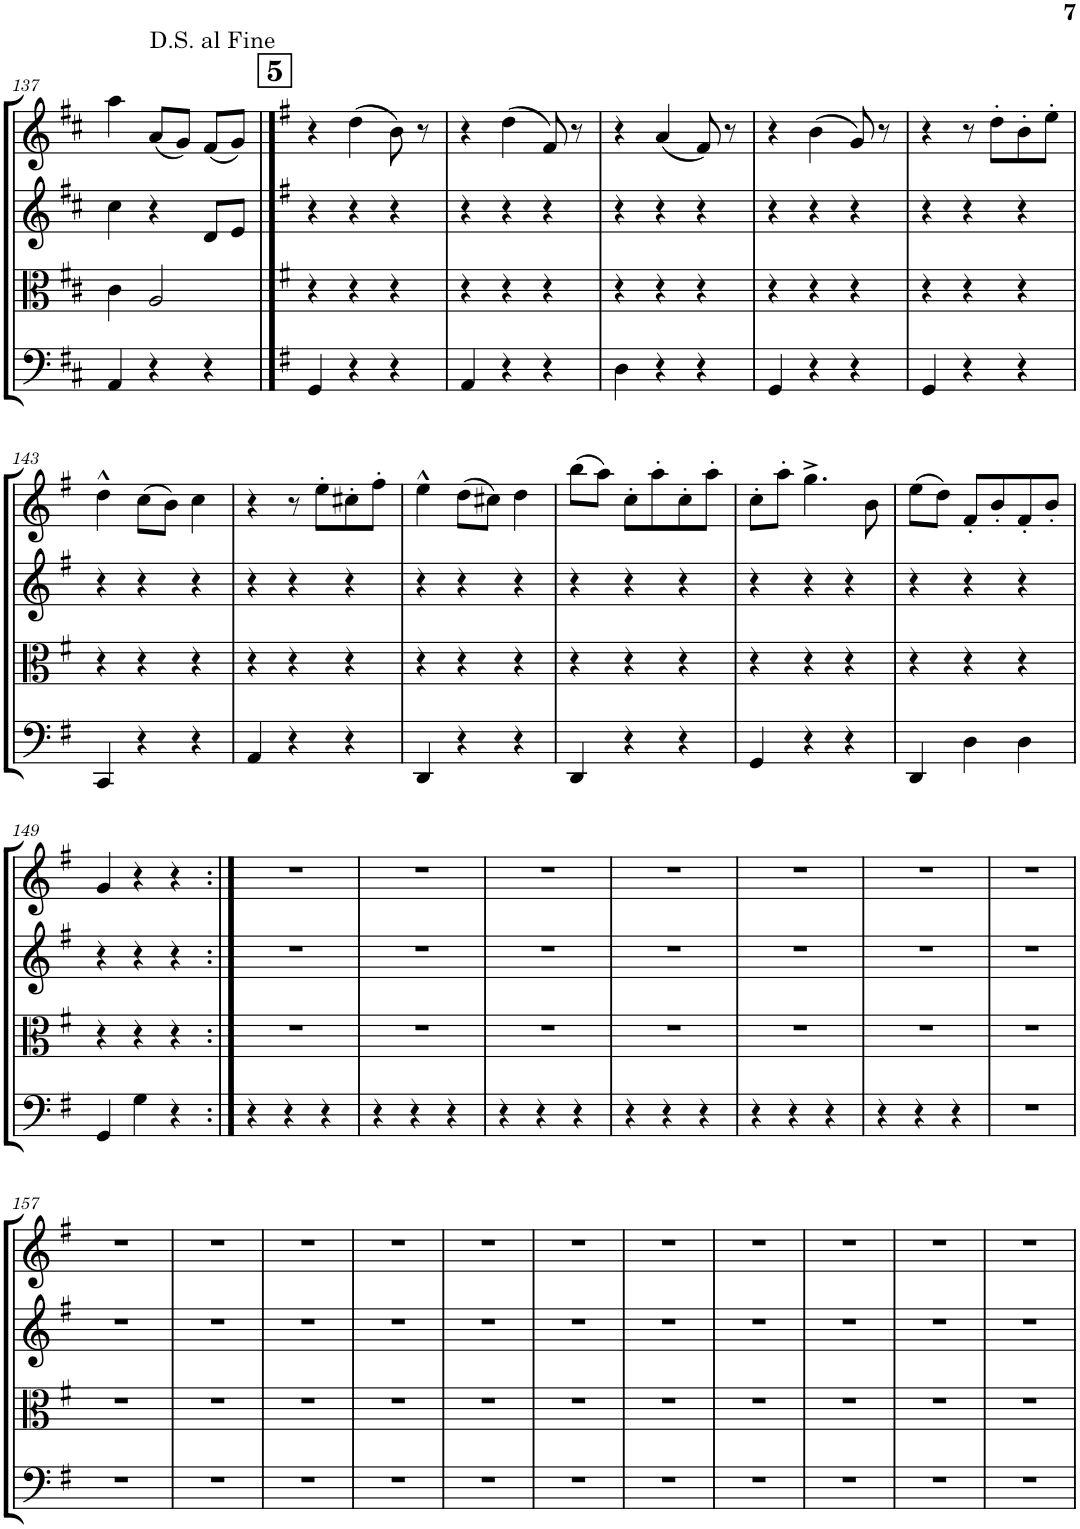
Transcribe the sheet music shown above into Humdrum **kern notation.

**kern	**kern	**kern	**kern
*part4	*part3	*part2	*part1
*staff4	*staff3	*staff2	*staff1
*I"Violoncello	*I"Viola	*I"Violin II	*I"Violin I
*I'Vc	*I'Vla	*I'Vln	*I'Vln
!!LO:PB:g=z
*clefF4	*clefC3	*clefG2	*clefG2
*k[f#c#]	*k[f#c#]	*k[f#c#]	*k[f#c#]
*M3/4	*M3/4	*M3/4	*M3/4
=137	=137	=137	=137
4AA/	4c#\	4cc#\	4aa\
4r	2A/	4r	(8a/L
.	.	.	8g/J)
4r	.	8d/L	(8f#/L
.	.	8e/J	8g/J)
!!LO:REH:place=s1:a:B:cj:fs=14:t=5
==138	==138	==138	==138
*k[f#]	*k[f#]	*k[f#]	*k[f#]
4GG/	4r	4r	4r
4r	4r	4r	(4dd\
4r	4r	4r	8b\)
.	.	.	8r
=139	=139	=139	=139
4AA/	4r	4r	4r
4r	4r	4r	(4dd\
4r	4r	4r	8f#/)
.	.	.	8r
=140	=140	=140	=140
4D\	4r	4r	4r
4r	4r	4r	(4a/
4r	4r	4r	8f#/)
.	.	.	8r
=141	=141	=141	=141
4GG/	4r	4r	4r
4r	4r	4r	(4b\
4r	4r	4r	8g/)
.	.	.	8r
=142	=142	=142	=142
4GG/	4r	4r	4r
4r	4r	4r	8r
.	.	.	8dd'\L
4r	4r	4r	8b'\
.	.	.	8ee'\J
!!LO:LB:g=z
=143	=143	=143	=143
4CC/	4r	4r	4dd^^\
4r	4r	4r	(8cc\L
.	.	.	8b\J)
4r	4r	4r	4cc\
=144	=144	=144	=144
4AA/	4r	4r	4r
4r	4r	4r	8r
.	.	.	8ee'\L
4r	4r	4r	8cc#X'\
.	.	.	8ff#'\J
=145	=145	=145	=145
4DD/	4r	4r	4ee^^\
4r	4r	4r	(8dd\L
.	.	.	8cc#X\J)
4r	4r	4r	4dd\
=146	=146	=146	=146
4DD/	4r	4r	(8bb\L
.	.	.	8aa\J)
4r	4r	4r	8cc'\L
.	.	.	8aa'\
4r	4r	4r	8cc'\
.	.	.	8aa'\J
=147	=147	=147	=147
4GG/	4r	4r	8cc'\L
.	.	.	8aa'\J
4r	4r	4r	4.gg^\
4r	4r	4r	.
.	.	.	8b\
=148	=148	=148	=148
4DD/	4r	4r	(8ee\L
.	.	.	8dd\J)
4D\	4r	4r	8f#'/L
.	.	.	8b'/
4D\	4r	4r	8f#'/
.	.	.	8b'/J
!!LO:LB:g=z
=149	=149	=149	=149
4GG/	4r	4r	4g/
4G\	4r	4r	4r
4r	4r	4r	4r
=150:|!	=150:|!	=150:|!	=150:|!
4r	2.r	2.r	2.r
4r	.	.	.
4r	.	.	.
=151	=151	=151	=151
4r	2.r	2.r	2.r
4r	.	.	.
4r	.	.	.
=152	=152	=152	=152
4r	2.r	2.r	2.r
4r	.	.	.
4r	.	.	.
=153	=153	=153	=153
4r	2.r	2.r	2.r
4r	.	.	.
4r	.	.	.
=154	=154	=154	=154
4r	2.r	2.r	2.r
4r	.	.	.
4r	.	.	.
=155	=155	=155	=155
4r	2.r	2.r	2.r
4r	.	.	.
4r	.	.	.
=156	=156	=156	=156
2.r	2.r	2.r	2.r
!!LO:LB:g=z
=157	=157	=157	=157
2.r	2.r	2.r	2.r
=158	=158	=158	=158
2.r	2.r	2.r	2.r
=159	=159	=159	=159
2.r	2.r	2.r	2.r
=160	=160	=160	=160
2.r	2.r	2.r	2.r
=161	=161	=161	=161
2.r	2.r	2.r	2.r
=162	=162	=162	=162
2.r	2.r	2.r	2.r
=163	=163	=163	=163
2.r	2.r	2.r	2.r
=164	=164	=164	=164
2.r	2.r	2.r	2.r
=165	=165	=165	=165
2.r	2.r	2.r	2.r
=166	=166	=166	=166
2.r	2.r	2.r	2.r
=167	=167	=167	=167
2.r	2.r	2.r	2.r
=	=	=	=
*-	*-	*-	*-
